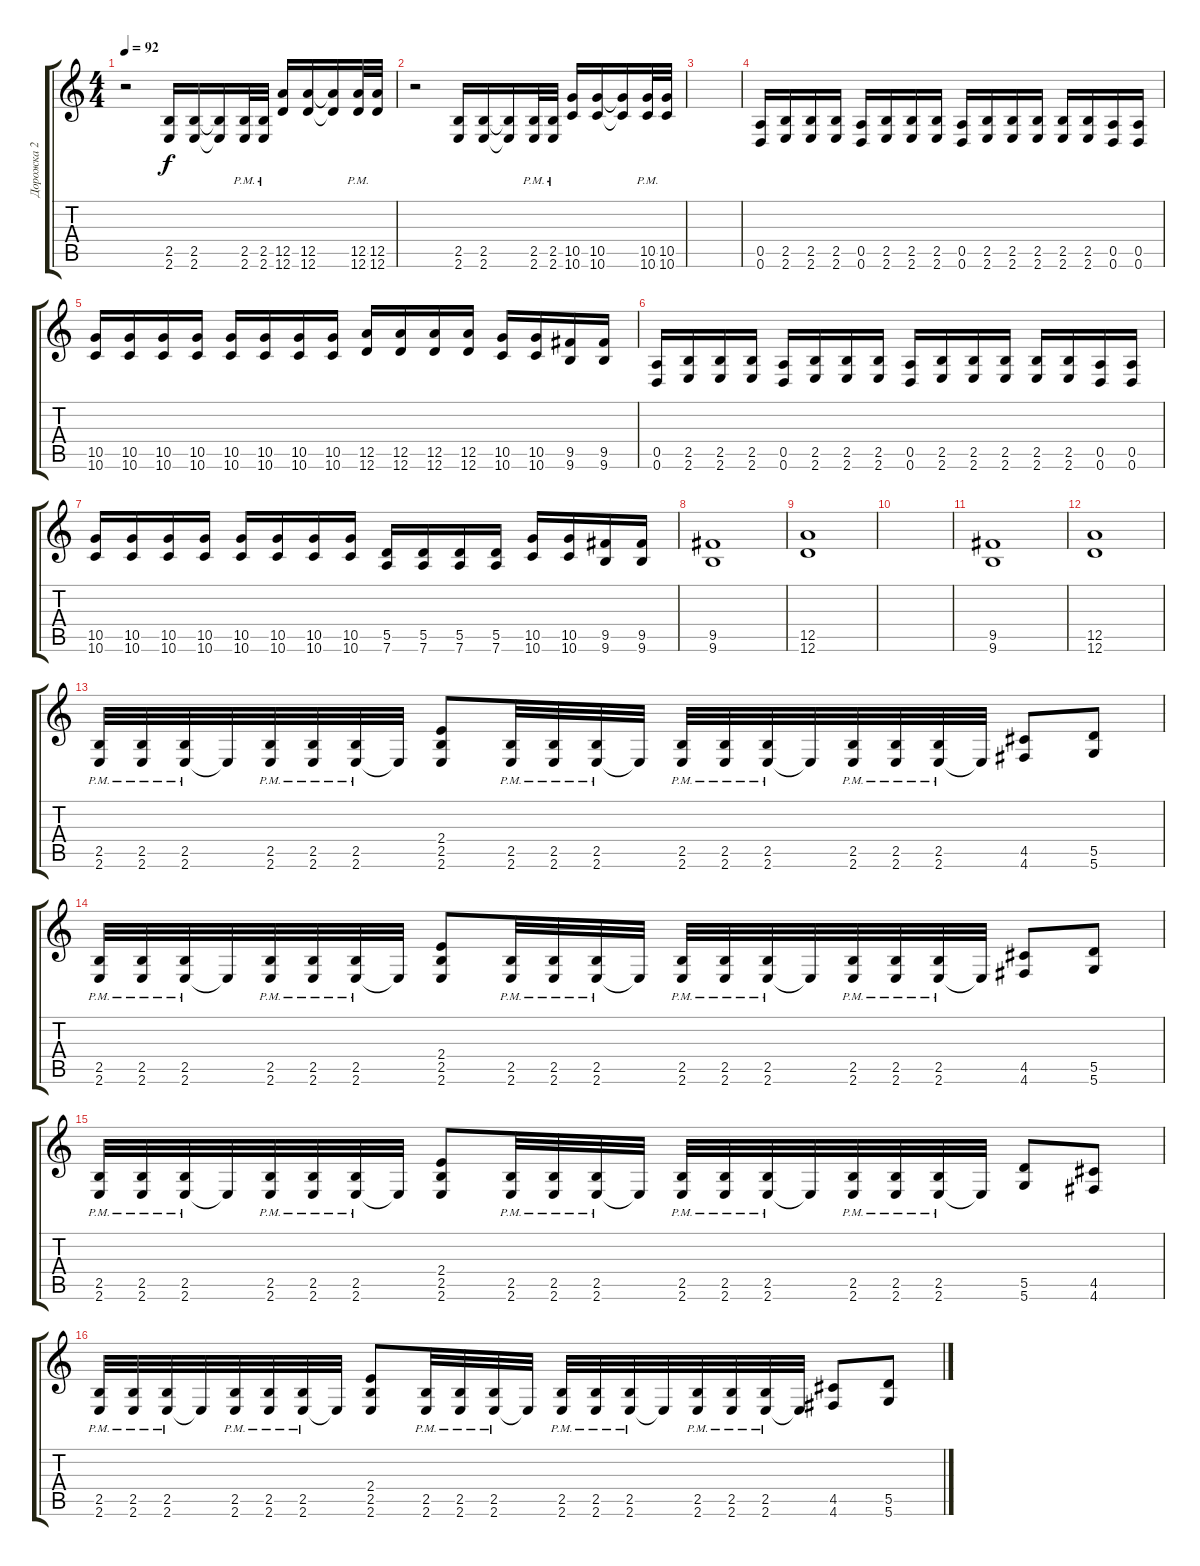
\track ("Дорожка 2" "Дорожка 2") {instrument distortionguitar}
\staff {score tabs}
\tuning (E4 B3 G3 D3 A2 D2) {hide}
\ts (4 4)
\tempo 92
\clef g2
\ks c
r.2{dy f} (2.5 2.6).16 (2.5 2.6).16 (2.5{t} 2.6{t}).16 (2.5{pm} 2.6{pm}).32 (2.5{pm} 2.6{pm}).32 (12.5 12.6).16 (12.5 12.6).16 (12.5{t} 12.6{t}).16 (12.5{pm} 12.6{pm}).32 (12.5{pm} 12.6{pm}).32 |
r.2 (2.5 2.6).16 (2.5 2.6).16 (2.5{t} 2.6{t}).16 (2.5{pm} 2.6{pm}).32 (2.5{pm} 2.6{pm}).32 (10.5 10.6).16 (10.5 10.6).16 (10.5{t} 10.6{t}).16 (10.5{pm} 10.6{pm}).32 (10.5{pm} 10.6{pm}).32 |
|
(0.5 0.6).16 (2.5 2.6).16 (2.5 2.6).16 (2.5 2.6).16 (0.5 0.6).16 (2.5 2.6).16 (2.5 2.6).16 (2.5 2.6).16 (0.5 0.6).16 (2.5 2.6).16 (2.5 2.6).16 (2.5 2.6).16 (2.5 2.6).16 (2.5 2.6).16 (0.5 0.6).16 (0.5 0.6).16 |
(10.5 10.6).16 (10.5 10.6).16 (10.5 10.6).16 (10.5 10.6).16 (10.5 10.6).16 (10.5 10.6).16 (10.5 10.6).16 (10.5 10.6).16 (12.5 12.6).16 (12.5 12.6).16 (12.5 12.6).16 (12.5 12.6).16 (10.5 10.6).16 (10.5 10.6).16 (9.5 9.6).16 (9.5 9.6).16 |
(0.5 0.6).16 (2.5 2.6).16 (2.5 2.6).16 (2.5 2.6).16 (0.5 0.6).16 (2.5 2.6).16 (2.5 2.6).16 (2.5 2.6).16 (0.5 0.6).16 (2.5 2.6).16 (2.5 2.6).16 (2.5 2.6).16 (2.5 2.6).16 (2.5 2.6).16 (0.5 0.6).16 (0.5 0.6).16 |
(10.5 10.6).16 (10.5 10.6).16 (10.5 10.6).16 (10.5 10.6).16 (10.5 10.6).16 (10.5 10.6).16 (10.5 10.6).16 (10.5 10.6).16 (5.5 7.6).16 (5.5 7.6).16 (5.5 7.6).16 (5.5 7.6).16 (10.5 10.6).16 (10.5 10.6).16 (9.5 9.6).16 (9.5 9.6).16 |
(9.5 9.6).1{volume 10} |
(12.5 12.6).1 |
|
(9.5 9.6).1{volume 10} |
(12.5 12.6).1 |
(2.5{pm} 2.6).32{volume 16} (2.5{pm} 2.6).32 (2.5{pm} 2.6).32 2.6{t}.32 (2.5{pm} 2.6).32 (2.5{pm} 2.6).32 (2.5{pm} 2.6).32 2.6{t}.32 (2.4 2.5 2.6).8 (2.5{pm} 2.6).32 (2.5{pm} 2.6).32 (2.5{pm} 2.6).32 2.6{t}.32 (2.5{pm} 2.6).32 (2.5{pm} 2.6).32 (2.5{pm} 2.6).32 2.6{t}.32 (2.5{pm} 2.6).32 (2.5{pm} 2.6).32 (2.5{pm} 2.6).32 2.6{t}.32 (4.5 4.6).8{balance 3} (5.5 5.6).8{balance 13} |
(2.5{pm} 2.6).32{balance 8} (2.5{pm} 2.6).32 (2.5{pm} 2.6).32 2.6{t}.32 (2.5{pm} 2.6).32 (2.5{pm} 2.6).32 (2.5{pm} 2.6).32 2.6{t}.32 (2.4 2.5 2.6).8 (2.5{pm} 2.6).32 (2.5{pm} 2.6).32 (2.5{pm} 2.6).32 2.6{t}.32 (2.5{pm} 2.6).32 (2.5{pm} 2.6).32 (2.5{pm} 2.6).32 2.6{t}.32 (2.5{pm} 2.6).32 (2.5{pm} 2.6).32 (2.5{pm} 2.6).32 2.6{t}.32 (4.5 4.6).8 (5.5 5.6).8 |
(2.5{pm} 2.6).32 (2.5{pm} 2.6).32 (2.5{pm} 2.6).32 2.6{t}.32 (2.5{pm} 2.6).32 (2.5{pm} 2.6).32 (2.5{pm} 2.6).32 2.6{t}.32 (2.4 2.5 2.6).8 (2.5{pm} 2.6).32 (2.5{pm} 2.6).32 (2.5{pm} 2.6).32 2.6{t}.32 (2.5{pm} 2.6).32 (2.5{pm} 2.6).32 (2.5{pm} 2.6).32 2.6{t}.32 (2.5{pm} 2.6).32 (2.5{pm} 2.6).32 (2.5{pm} 2.6).32 2.6{t}.32 (5.5 5.6).8 (4.5 4.6).8 |
(2.5{pm} 2.6).32 (2.5{pm} 2.6).32 (2.5{pm} 2.6).32 2.6{t}.32 (2.5{pm} 2.6).32 (2.5{pm} 2.6).32 (2.5{pm} 2.6).32 2.6{t}.32 (2.4 2.5 2.6).8 (2.5{pm} 2.6).32 (2.5{pm} 2.6).32 (2.5{pm} 2.6).32 2.6{t}.32 (2.5{pm} 2.6).32 (2.5{pm} 2.6).32 (2.5{pm} 2.6).32 2.6{t}.32 (2.5{pm} 2.6).32 (2.5{pm} 2.6).32 (2.5{pm} 2.6).32 2.6{t}.32 (4.5 4.6).8 (5.5 5.6).8
